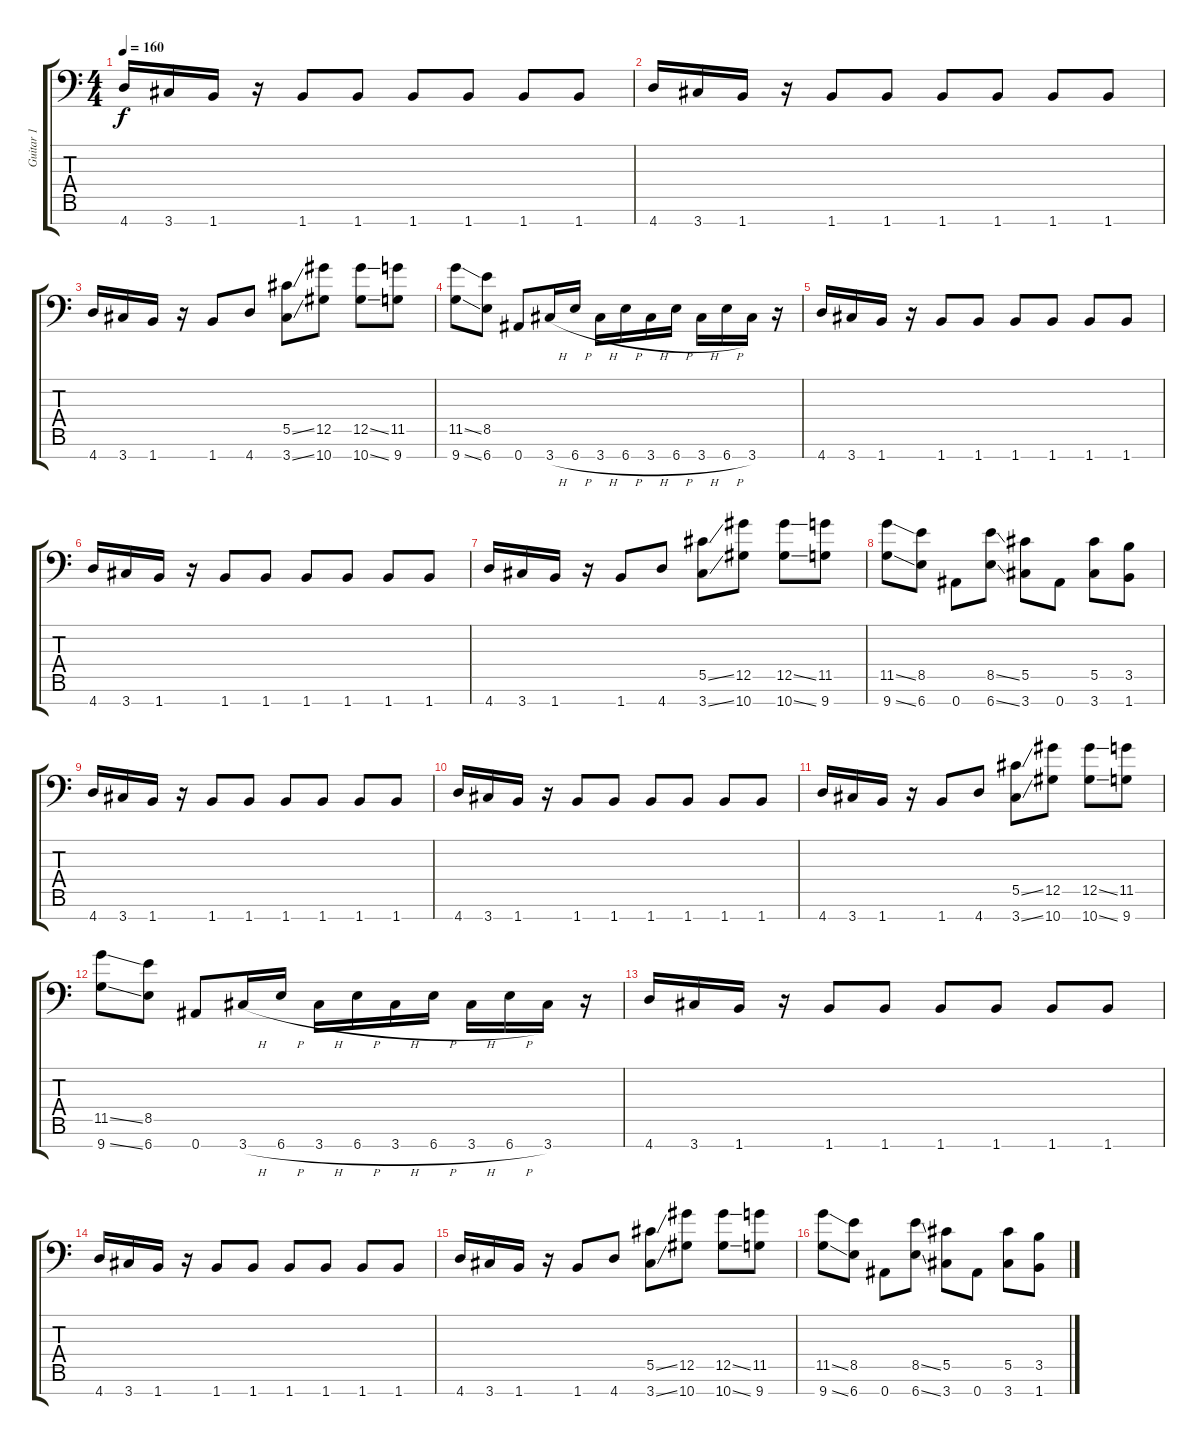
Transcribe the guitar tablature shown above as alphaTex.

\track ("Guitar 1" "Guitar 1") {instrument distortionguitar}
\staff {score tabs}
\tuning (Eb4 Bb3 Gb3 Db3 Ab2 Eb2 Bb1) {hide}
\ts (4 4)
\tempo 160
\clef f4
\ks c
4.7.16{dy f} 3.7.16 1.7.16 r.16 1.7.8 1.7.8 1.7.8 1.7.8 1.7.8 1.7.8 |
4.7.16 3.7.16 1.7.16 r.16 1.7.8 1.7.8 1.7.8 1.7.8 1.7.8 1.7.8 |
4.7.16 3.7.16 1.7.16 r.16 1.7.8 4.7.8 (5.5{ss} 3.7{ss}).8 (12.5 10.7).8 (12.5{ss} 10.7{ss}).8 (11.5 9.7).8 |
(11.5{ss} 9.7{ss}).8 (8.5 6.7).8 0.7.8 3.7{h}.16 6.7{h}.16 3.7{h}.16 6.7{h}.16 3.7{h}.16 6.7{h}.16 3.7{h}.16 6.7{h}.16 3.7.16 r.16 |
4.7.16 3.7.16 1.7.16 r.16 1.7.8 1.7.8 1.7.8 1.7.8 1.7.8 1.7.8 |
4.7.16 3.7.16 1.7.16 r.16 1.7.8 1.7.8 1.7.8 1.7.8 1.7.8 1.7.8 |
4.7.16 3.7.16 1.7.16 r.16 1.7.8 4.7.8 (5.5{ss} 3.7{ss}).8 (12.5 10.7).8 (12.5{ss} 10.7{ss}).8 (11.5 9.7).8 |
(11.5{ss} 9.7{ss}).8 (8.5 6.7).8 0.7.8 (8.5{ss} 6.7{ss}).8 (5.5 3.7).8 0.7.8 (5.5 3.7).8 (3.5 1.7).8 |
4.7.16 3.7.16 1.7.16 r.16 1.7.8 1.7.8 1.7.8 1.7.8 1.7.8 1.7.8 |
4.7.16 3.7.16 1.7.16 r.16 1.7.8 1.7.8 1.7.8 1.7.8 1.7.8 1.7.8 |
4.7.16 3.7.16 1.7.16 r.16 1.7.8 4.7.8 (5.5{ss} 3.7{ss}).8 (12.5 10.7).8 (12.5{ss} 10.7{ss}).8 (11.5 9.7).8 |
(11.5{ss} 9.7{ss}).8 (8.5 6.7).8 0.7.8 3.7{h}.16 6.7{h}.16 3.7{h}.16 6.7{h}.16 3.7{h}.16 6.7{h}.16 3.7{h}.16 6.7{h}.16 3.7.16 r.16 |
4.7.16 3.7.16 1.7.16 r.16 1.7.8 1.7.8 1.7.8 1.7.8 1.7.8 1.7.8 |
4.7.16 3.7.16 1.7.16 r.16 1.7.8 1.7.8 1.7.8 1.7.8 1.7.8 1.7.8 |
4.7.16 3.7.16 1.7.16 r.16 1.7.8 4.7.8 (5.5{ss} 3.7{ss}).8 (12.5 10.7).8 (12.5{ss} 10.7{ss}).8 (11.5 9.7).8 |
(11.5{ss} 9.7{ss}).8 (8.5 6.7).8 0.7.8 (8.5{ss} 6.7{ss}).8 (5.5 3.7).8 0.7.8 (5.5 3.7).8 (3.5 1.7).8
